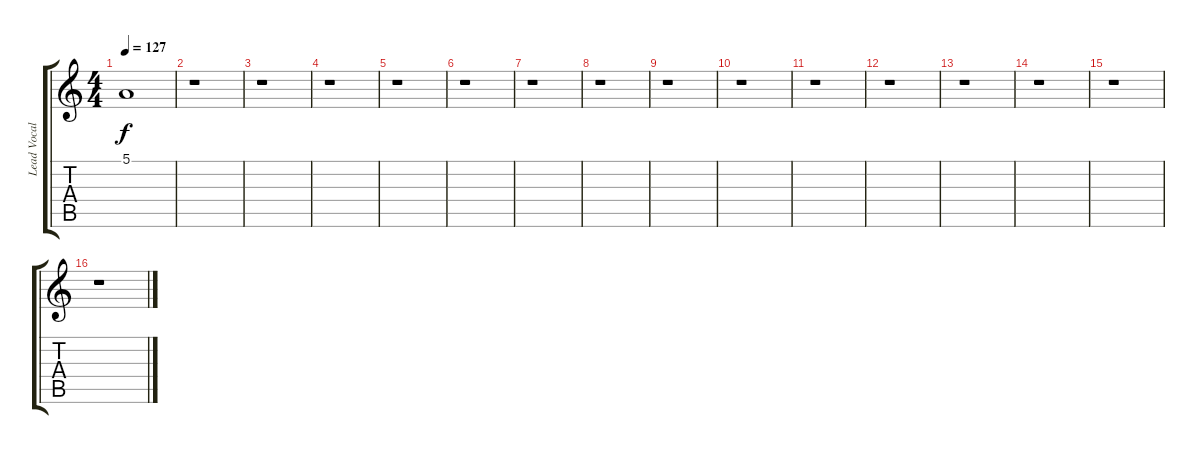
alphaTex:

\track ("Lead Vocal" "Lead Vocal") {instrument lead6voice}
\staff {score tabs}
\tuning (E4 B3 G3 D3 A2 E2) {hide}
\ts (4 4)
\tempo 127
\clef g2
\ks c
5.1{t}.1{dy f} |
r.1 |
r.1 |
r.1 |
r.1 |
r.1 |
r.1 |
r.1 |
r.1 |
r.1 |
r.1 |
r.1 |
r.1 |
r.1 |
r.1 |
r.1
